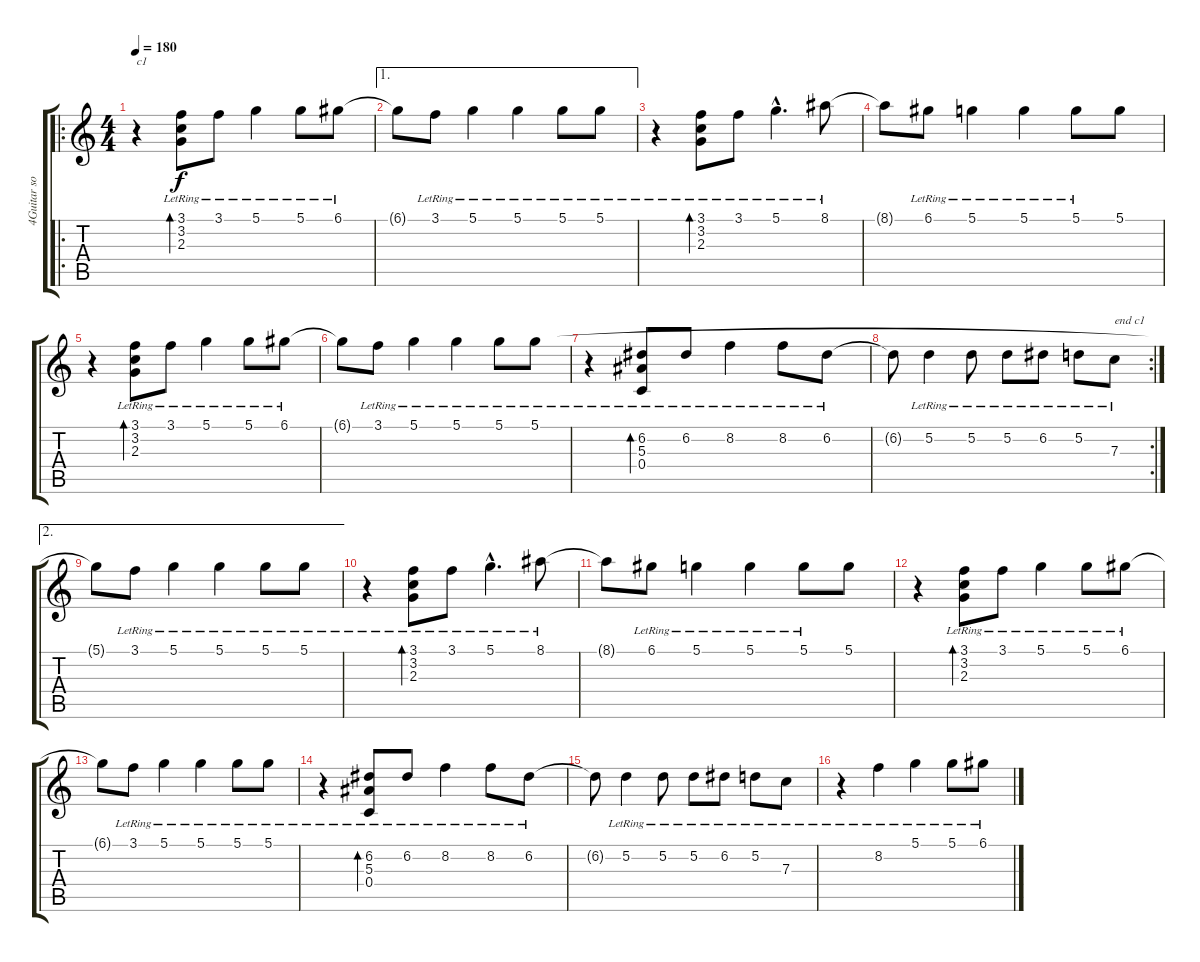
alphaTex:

\track ("4Guitar solo" "4Guitar so") {instrument acousticguitarsteel}
\staff {score tabs}
\tuning (D4 A3 F3 C3 G2 C2) {hide}
\ro
\ts (4 4)
\tempo 180
\clef g2
\ks c
r.4{txt "c1" dy f} (3.1{lr} 3.2{lr} 2.3{lr}).8{bd 30} 3.1{lr}.8 5.1{lr}.4 5.1{lr}.8 6.1{lr}.8 |
\ae 1
6.1{t}.8 3.1{lr}.8 5.1{lr}.4 5.1{lr}.4 5.1{lr}.8 5.1{lr}.8 |
r.4 (3.1{lr} 3.2{lr} 2.3{lr}).8{bd 30} 3.1{lr}.8 5.1{hac lr}.4{d} 8.1{lr}.8 |
8.1{t}.8 6.1{lr}.8 5.1{lr}.4 5.1{lr}.4 5.1{lr}.8 5.1.8 |
r.4 (3.1{lr} 3.2{lr} 2.3{lr}).8{bd 30} 3.1{lr}.8 5.1{lr}.4 5.1{lr}.8 6.1{lr}.8 |
6.1{t}.8 3.1{lr}.8 5.1{lr}.4 5.1{lr}.4 5.1{lr}.8 5.1{lr}.8 |
r.4 (6.2{lr} 5.3{lr} 0.4{lr}).8{bd 30} 6.2{lr}.8 8.2{lr}.4 8.2{lr}.8 6.2{lr}.8 |
\rc 2
6.2{t}.8 5.2{lr}.4 5.2{lr}.8 5.2{lr}.8 6.2{lr}.8 5.2{lr}.8 7.3{lr}.8{txt "end c1"} |
\ae 2
5.1{t}.8 3.1{lr}.8 5.1{lr}.4 5.1{lr}.4 5.1{lr}.8 5.1{lr}.8 |
r.4 (3.1{lr} 3.2{lr} 2.3{lr}).8{bd 30} 3.1{lr}.8 5.1{hac lr}.4{d} 8.1{lr}.8 |
8.1{t}.8 6.1{lr}.8 5.1{lr}.4 5.1{lr}.4 5.1{lr}.8 5.1.8 |
r.4 (3.1{lr} 3.2{lr} 2.3{lr}).8{bd 30} 3.1{lr}.8 5.1{lr}.4 5.1{lr}.8 6.1{lr}.8 |
6.1{t}.8 3.1{lr}.8 5.1{lr}.4 5.1{lr}.4 5.1{lr}.8 5.1{lr}.8 |
r.4 (6.2{lr} 5.3{lr} 0.4{lr}).8{bd 30} 6.2{lr}.8 8.2{lr}.4 8.2{lr}.8 6.2{lr}.8 |
6.2{t}.8 5.2{lr}.4 5.2{lr}.8 5.2{lr}.8 6.2{lr}.8 5.2{lr}.8 7.3{lr}.8 |
r.4 8.2{lr}.4 5.1{lr}.4 5.1{lr}.8 6.1{lr}.8
